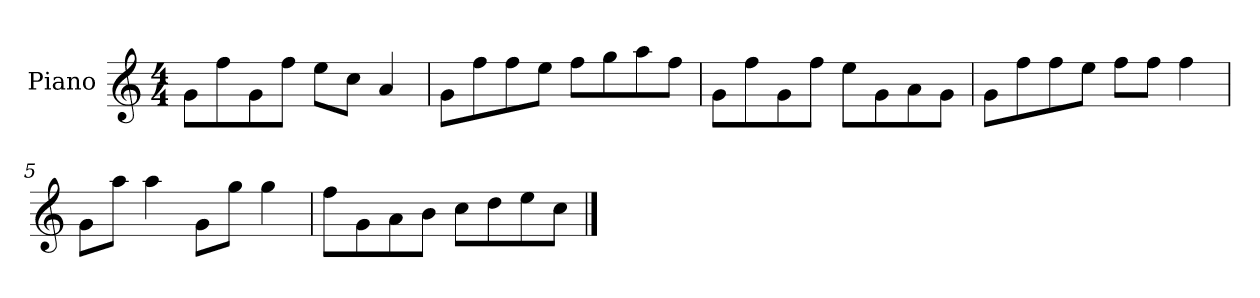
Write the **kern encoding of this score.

**kern
*part1
*staff1
*I"Piano
*I'P-no
*clefG2
*k[]
*M4/4
*MM90
=1
8g\L
8ff\
8g\
8ff\J
8ee\L
8cc\J
4a/
=2
8g\L
8ff\
8ff\
8ee\J
8ff\L
8gg\
8aa\
8ff\J
=3
8g\L
8ff\
8g\
8ff\J
8ee\L
8g\
8a\
8g\J
=4
8g\L
8ff\
8ff\
8ee\J
8ff\L
8ff\J
4ff\
=5
8g\L
8aa\J
4aa\
8g\L
8gg\J
4gg\
!!LO:LB:g=z
=6
8ff\L
8g\
8a\
8b\J
8cc\L
8dd\
8ee\
8cc\J
==
*-
